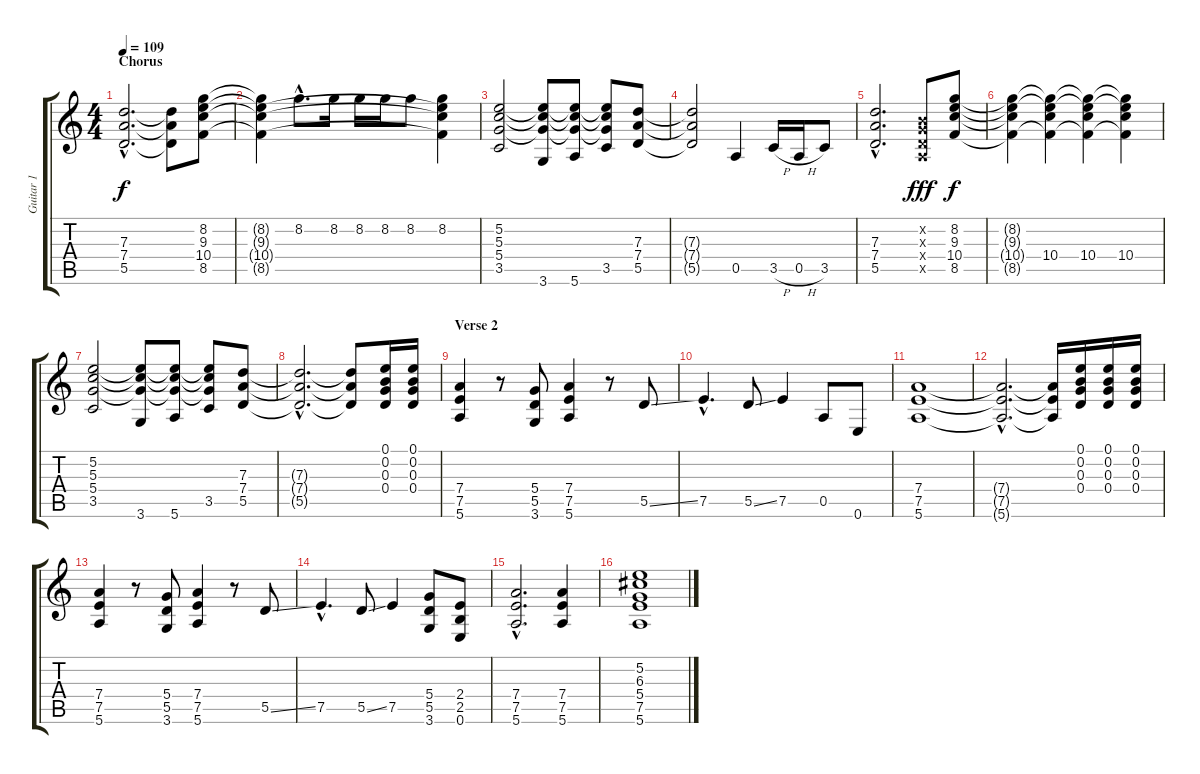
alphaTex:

\track ("Guitar 1" "Guitar 1") {instrument electricguitarjazz}
\staff {score tabs}
\tuning (E4 B3 G3 D3 A2 E2) {hide}
\ts (4 4)
\section ("" "Chorus")
\tempo 109
\clef g2
\ks c
(7.3{hac} 7.4{hac} 5.5{hac}).2{d dy f} (7.3{t} 7.4{t} 5.5{t}).8 (8.2 9.3 10.4 8.5).8 |
(8.2{t} 9.3{t} 10.4{t} 8.5{t}).4 8.2{hac}.8{d} 8.2.16 8.2.16 8.2.16 8.2.8 (8.2 9.3{t} 10.4{t} 8.5{t}).4 |
(5.2 5.3 5.4 3.5).2 (5.2{t} 5.3{t} 5.4{t} 3.6).8 (5.2{t} 5.3{t} 5.4{t} 5.6).8 (5.2{t} 5.3{t} 5.4{t} 3.5).8 (7.3 7.4 5.5).8 |
(7.3{t} 7.4{t} 5.5{t}).2 0.5.4 3.5{h}.16 0.5{h}.16 3.5.8 |
(7.3{hac} 7.4{hac} 5.5{hac}).2{d} (0.2{x} 0.3{x} 0.4{x} 0.5{x}).8{dy fff} (8.2 9.3 10.4 8.5).8{dy f} |
(8.2{t} 9.3{t} 10.4{t} 8.5{t}).4 (8.2{t} 9.3{t} 10.4 8.5{t}).4 (8.2{t} 9.3{t} 10.4 8.5{t}).4 (8.2{t} 9.3{t} 10.4 8.5{t}).4 |
(5.2 5.3 5.4 3.5).2 (5.2{t} 5.3{t} 5.4{t} 3.6).8 (5.2{t} 5.3{t} 5.4{t} 5.6).8 (5.2{t} 5.3{t} 5.4{t} 3.5).8 (7.3 7.4 5.5).8 |
(7.3{hac t} 7.4{hac t} 5.5{hac t}).2{d} (7.3{t} 7.4{t} 5.5{t}).8 (0.1 0.2 0.3 0.4).16 (0.1 0.2 0.3 0.4).16 |
\section ("" "Verse 2")
(7.4 7.5 5.6).4 r.8 (5.4 5.5 3.6).8 (7.4 7.5 5.6).4 r.8 5.5{ss}.8 |
7.5{hac}.4{d} 5.5{ss}.8 7.5.4 0.5.8 0.6.8 |
(7.4 7.5 5.6).1 |
(7.4{hac t} 7.5{hac t} 5.6{hac t}).2{d} (7.4{t} 7.5{t} 5.6{t}).16 (0.1 0.2 0.3 0.4).16 (0.1 0.2 0.3 0.4).16 (0.1 0.2 0.3 0.4).16 |
(7.4 7.5 5.6).4 r.8 (5.4 5.5 3.6).8 (7.4 7.5 5.6).4 r.8 5.5{ss}.8 |
7.5{hac}.4{d} 5.5{ss}.8 7.5.4 (5.4 5.5 3.6).8 (2.4 2.5 0.6).8 |
(7.4{hac} 7.5{hac} 5.6{hac}).2{d} (7.4 7.5 5.6).4 |
(5.2 6.3 5.4 7.5 5.6).1
